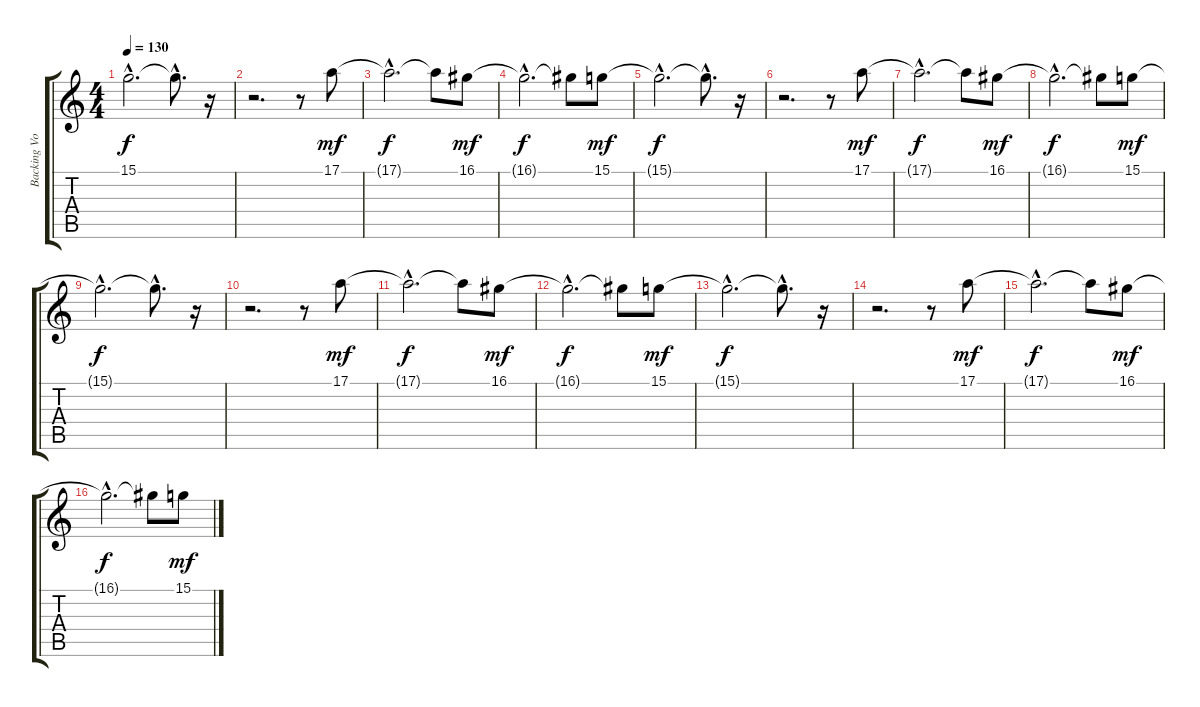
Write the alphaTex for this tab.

\track ("Backing Vocals 1" "Backing Vo") {instrument choiraahs}
\staff {score tabs}
\tuning (E4 B3 G3 D3 A2 E2) {hide}
\ts (4 4)
\tempo 130
\clef g2
\ks c
15.1{hac t}.2{d dy f} 15.1{hac t}.8{d} r.16 |
r.2{d} r.8 17.1.8{dy mf} |
17.1{hac t}.2{d dy f} 17.1{t}.8 16.1.8{dy mf} |
16.1{hac t}.2{d dy f} 16.1{t}.8 15.1.8{dy mf} |
15.1{hac t}.2{d dy f} 15.1{hac t}.8{d} r.16 |
r.2{d} r.8 17.1.8{dy mf} |
17.1{hac t}.2{d dy f} 17.1{t}.8 16.1.8{dy mf} |
16.1{hac t}.2{d dy f} 16.1{t}.8 15.1.8{dy mf} |
15.1{hac t}.2{d dy f} 15.1{hac t}.8{d} r.16 |
r.2{d} r.8 17.1.8{dy mf} |
17.1{hac t}.2{d dy f} 17.1{t}.8 16.1.8{dy mf} |
16.1{hac t}.2{d dy f} 16.1{t}.8 15.1.8{dy mf} |
15.1{hac t}.2{d dy f} 15.1{hac t}.8{d} r.16 |
r.2{d} r.8 17.1.8{dy mf} |
17.1{hac t}.2{d dy f} 17.1{t}.8 16.1.8{dy mf} |
16.1{hac t}.2{d dy f} 16.1{t}.8 15.1.8{dy mf}
